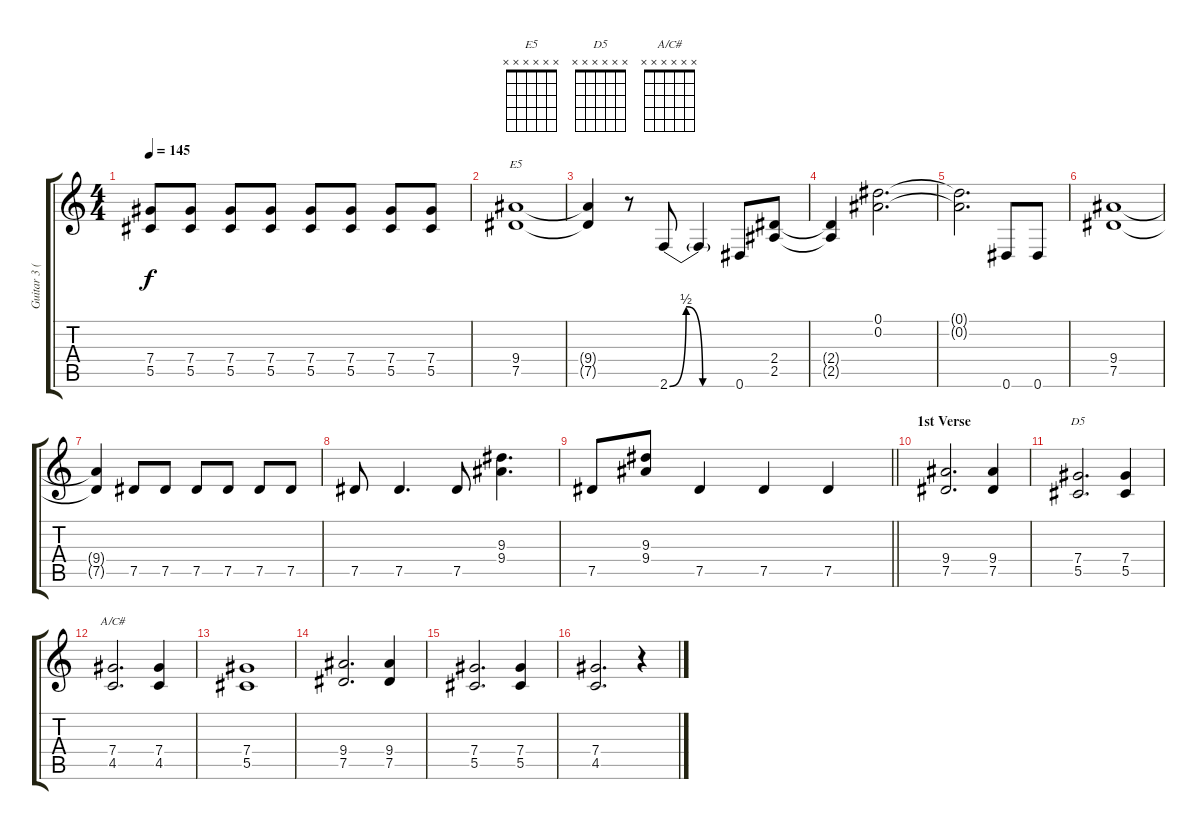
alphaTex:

\track ("Guitar 3 (Izzy)" "Guitar 3 (") {instrument distortionguitar}
\staff {score tabs}
\tuning (Eb4 Bb3 Gb3 Db3 Ab2 Eb2) {hide}
\chord ("E5" x x x x x x)
\chord ("D5" x x x x x x)
\chord ("A/C#" x x x x x x)
\ts (4 4)
\tempo 145
\clef g2
\ks c
(7.4{t} 5.5{t}).8{dy f} (7.4 5.5).8 (7.4 5.5).8 (7.4 5.5).8 (7.4 5.5).8 (7.4 5.5).8 (7.4 5.5).8 (7.4 5.5).8 |
(9.4 7.5).1{ch "E5"} |
(9.4{t} 7.5{t}).4 r.8 2.6{be (custom 0 0 15 2 30 0 45 0 60 0)}.8 2.6{t}.4 0.6.8 (2.4 2.5).8 |
(2.4{t} 2.5{t}).4 (0.1 0.2).2{d} |
(0.1{t} 0.2{t}).2{d} 0.6.8 0.6.8 |
(9.4 7.5).1 |
(9.4{t} 7.5{t}).4 7.5.8 7.5.8 7.5.8 7.5.8 7.5.8 7.5.8 |
7.5.8 7.5.4{d} 7.5.8 (9.3 9.4).4{d} |
\barLineRight lightlight
7.5.8 (9.3 9.4).8 7.5.4 7.5.4 7.5.4 |
\section ("" "1st Verse")
(9.4 7.5).2{d} (9.4 7.5).4 |
(7.4 5.5).2{d ch "D5"} (7.4 5.5).4 |
(7.4 4.5).2{d ch "A/C#"} (7.4 4.5).4 |
(7.4 5.5).1 |
(9.4 7.5).2{d} (9.4 7.5).4 |
(7.4 5.5).2{d} (7.4 5.5).4 |
(7.4 4.5).2{d} r.4
